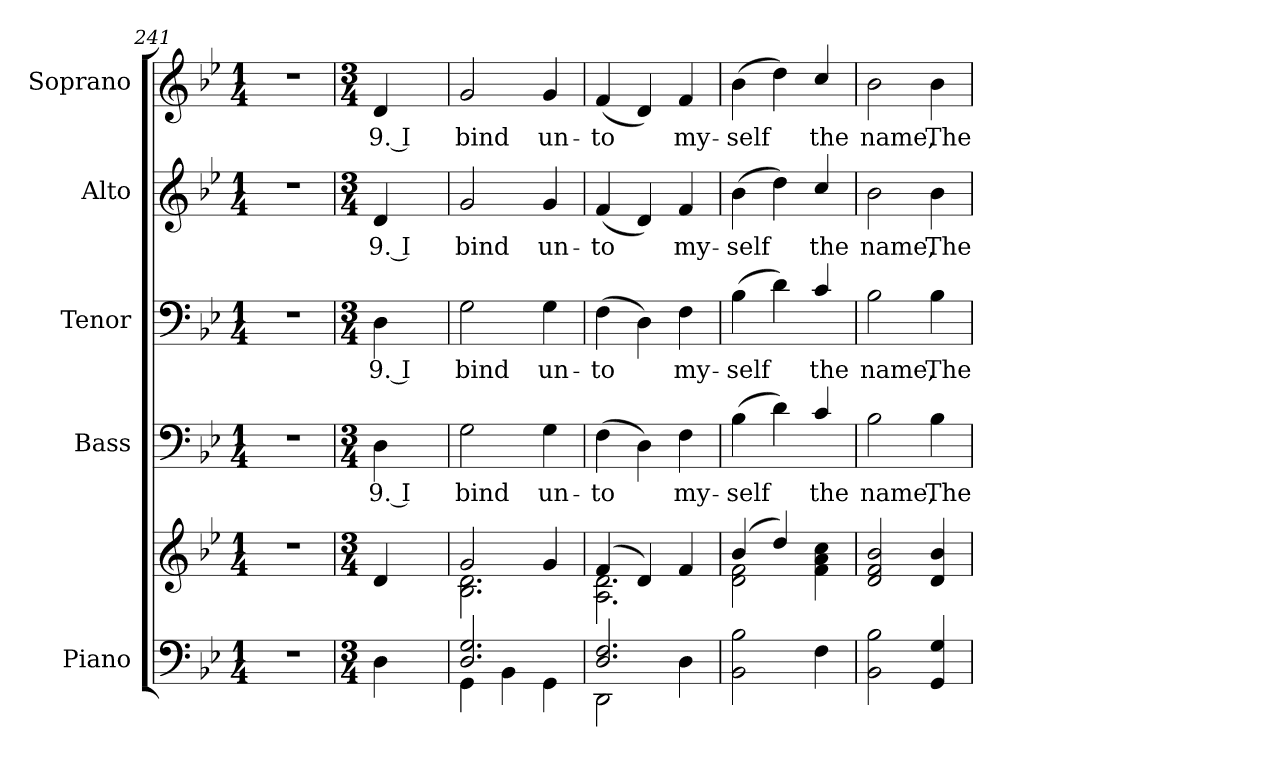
**kern	**kern	**kern	**text	**kern	**text	**kern	**text	**kern	**text
*part5	*part5	*part4	*part4	*part3	*part3	*part2	*part2	*part1	*part1
*staff6	*staff5	*staff4	*staff4	*staff3	*staff3	*staff2	*staff2	*staff1	*staff1
*I"Piano	*	*I"Bass	*	*I"Tenor	*	*I"Alto	*	*I"Soprano	*
*I'Pno.	*	*I'B.	*	*I'T.	*	*I'A.	*	*I'S.	*
*clefF4	*clefG2	*clefF4	*	*clefF4	*	*clefG2	*	*clefG2	*
*k[b-e-]	*k[b-e-]	*k[b-e-]	*	*k[b-e-]	*	*k[b-e-]	*	*k[b-e-]	*
*g:	*g:	*g:	*	*g:	*	*g:	*	*g:	*
*M1/4	*M1/4	*M1/4	*	*M1/4	*	*M1/4	*	*M1/4	*
=241	=241	=241	=241	=241	=241	=241	=241	=241	=241
!LO:N:vis=1	!LO:N:vis=1	!LO:N:vis=1	!	!LO:N:vis=1	!	!LO:N:vis=1	!	!	!
4r	4r	4r	.	4r	.	4r	.	4r	.
=242	=242	=242	=242	=242	=242	=242	=242	=242	=242
*M3/4	*M3/4	*M3/4	*	*M3/4	*	*M3/4	*	*M3/4	*
*	*^	*	*	*	*	*	*	*	*
!	!	!	!	!LO:LY:b:color=#000000	!	!	!	!	!	!
!	!	!	!	!	!	!LO:LY:b:color=#000000	!	!	!	!
!	!	!	!	!	!	!	!	!LO:LY:b:color=#000000	!	!
!	!	!	!	!	!	!	!	!	!LO:TX:a:Bi:t=unison	!
!	!	!	!	!	!	!	!	!	!	!LO:LY:b:color=#000000
*	*	*	*	*	*	*	*	*	*^	*
4Di\	4di/	4ryy	4Di\	9. I	4Di\	9. I	4di/	9. I	4di/	16ryy	9. I
.	.	.	.	.	.	.	.	.	.	32ryy	.
.	.	.	.	.	.	.	.	.	.	64ryy	.
.	.	.	.	.	.	.	.	.	.	256..ryy	.
*	*	*	*	*	*	*	*	*	*MM170	*	*
.	.	.	.	.	.	.	.	.	.	8ryy	.
.	.	.	.	.	.	.	.	.	.	128ryy	.
.	.	.	.	.	.	.	.	.	.	1024ryy	.
*	*	*	*	*	*	*	*	*	*v	*v	*
=243	=243	=243	=243	=243	=243	=243	=243	=243	=243	=243
*^	*	*	*	*	*	*	*	*	*	*
*	*	*	*	*	*	*	*	*	*	*^	*
!	!	!	!	!	!LO:LY:b:color=#000000	!	!	!	!	!	!	!
*	*	*	*	*	*	*	*	*	*	*v	*v	*
*	*	*	*	*	*	*	*	*	*	*^	*
!	!	!	!	!	!	!	!LO:LY:b:color=#000000	!	!	!	!	!
*	*	*	*	*	*	*	*	*	*	*v	*v	*
*	*	*	*	*	*	*	*	*	*	*^	*
!	!	!	!	!	!	!	!	!	!LO:LY:b:color=#000000	!	!	!
*	*	*	*	*	*	*	*	*	*	*v	*v	*
*	*	*	*	*	*	*	*	*	*	*^	*
!	!	!	!	!	!	!	!	!	!	!	!	!LO:LY:b:color=#000000
*	*	*	*	*	*	*	*	*	*	*v	*v	*
2.Di/ 2.Gi	4GGi\	2gi/	2.B-i\ 2.di	2Gi\	bind	2Gi\	bind	2gi/	bind	2gi/	bind
.	4BB-i\	.	.	.	.	.	.	.	.	.	.
!	!	!	!	!	!LO:LY:b:color=#000000	!	!	!	!	!	!
!	!	!	!	!	!	!	!LO:LY:b:color=#000000	!	!	!	!
!	!	!	!	!	!	!	!	!	!LO:LY:b:color=#000000	!	!
!	!	!	!	!	!	!	!	!	!	!	!LO:LY:b:color=#000000
.	4GGi\	4gi/	.	4Gi\	un-	4Gi\	un-	4gi/	un-	4gi/	un-
=244	=244	=244	=244	=244	=244	=244	=244	=244	=244	=244	=244
!	!	!	!	!	!LO:LY:b:color=#000000	!	!	!	!	!	!
!	!	!	!	!	!	!	!LO:LY:b:color=#000000	!	!	!	!
!	!	!	!	!	!	!	!	!	!LO:LY:b:color=#000000	!	!
!	!	!	!	!	!	!	!	!	!	!	!LO:LY:b:color=#000000
2.Di/ 2.Fi	2DDi\	(4fi/	2.Ai\ 2.di	(4Fi\	-to	(4Fi\	-to	(4fi/	-to	(4fi/	-to
.	.	4di/)	.	4Di\)	.	4Di\)	.	4di/)	.	4di/)	.
!	!	!	!	!	!LO:LY:b:color=#000000	!	!	!	!	!	!
!	!	!	!	!	!	!	!LO:LY:b:color=#000000	!	!	!	!
!	!	!	!	!	!	!	!	!	!LO:LY:b:color=#000000	!	!
!	!	!	!	!	!	!	!	!	!	!	!LO:LY:b:color=#000000
.	4Di\	4fi/	.	4Fi\	my-	4Fi\	my-	4fi/	my-	4fi/	my-
*v	*v	*	*	*	*	*	*	*	*	*	*
=245	=245	=245	=245	=245	=245	=245	=245	=245	=245	=245
*^	*	*	*	*	*	*	*	*	*	*
!	!	!	!	!	!LO:LY:b:color=#000000	!	!	!	!	!	!
*v	*v	*	*	*	*	*	*	*	*	*	*
*^	*	*	*	*	*	*	*	*	*	*
!	!	!	!	!	!	!	!LO:LY:b:color=#000000	!	!	!	!
*v	*v	*	*	*	*	*	*	*	*	*	*
*^	*	*	*	*	*	*	*	*	*	*
!	!	!	!	!	!	!	!	!	!LO:LY:b:color=#000000	!	!
*v	*v	*	*	*	*	*	*	*	*	*	*
*^	*	*	*	*	*	*	*	*	*	*
!	!	!	!	!	!	!	!	!	!	!	!LO:LY:b:color=#000000
*v	*v	*	*	*	*	*	*	*	*	*	*
2BB-i\ 2B-i	(4b-i/	2di\ 2fi	(4B-i\	-self	(4B-i\	-self	(4b-i\	-self	(4b-i\	-self
.	4ddi/)	.	4di\)	.	4di\)	.	4ddi\)	.	4ddi\)	.
!	!	!	!	!LO:LY:b:color=#000000	!	!	!	!	!	!
!	!	!	!	!	!	!LO:LY:b:color=#000000	!	!	!	!
!	!	!	!	!	!	!	!	!LO:LY:b:color=#000000	!	!
!	!	!	!	!	!	!	!	!	!	!LO:LY:b:color=#000000
4Fi\	4fi\ 4ai 4cci	4ryy	4ci/	the	4ci/	the	4cci/	the	4cci/	the
*	*v	*v	*	*	*	*	*	*	*	*
=246	=246	=246	=246	=246	=246	=246	=246	=246	=246
*	*^	*	*	*	*	*	*	*	*
!	!	!	!	!LO:LY:b:color=#000000	!	!	!	!	!	!
*	*v	*v	*	*	*	*	*	*	*	*
*	*^	*	*	*	*	*	*	*	*
!	!	!	!	!	!	!LO:LY:b:color=#000000	!	!	!	!
*	*v	*v	*	*	*	*	*	*	*	*
*	*^	*	*	*	*	*	*	*	*
!	!	!	!	!	!	!	!	!LO:LY:b:color=#000000	!	!
*	*v	*v	*	*	*	*	*	*	*	*
*	*^	*	*	*	*	*	*	*	*
!	!	!	!	!	!	!	!	!	!	!LO:LY:b:color=#000000
*	*v	*v	*	*	*	*	*	*	*	*
2BB-i\ 2B-i	2di/ 2fi 2b-i	2B-i\	name,	2B-i\	name,	2b-i\	name,	2b-i\	name,
!	!	!	!LO:LY:b:color=#000000	!	!	!	!	!	!
!	!	!	!	!	!LO:LY:b:color=#000000	!	!	!	!
!	!	!	!	!	!	!	!LO:LY:b:color=#000000	!	!
!	!	!	!	!	!	!	!	!	!LO:LY:b:color=#000000
4GGi/ 4Gi	4di/ 4b-i	4B-i\	The	4B-i\	The	4b-i\	The	4b-i\	The
=	=	=	=	=	=	=	=	=	=
*-	*-	*-	*-	*-	*-	*-	*-	*-	*-
